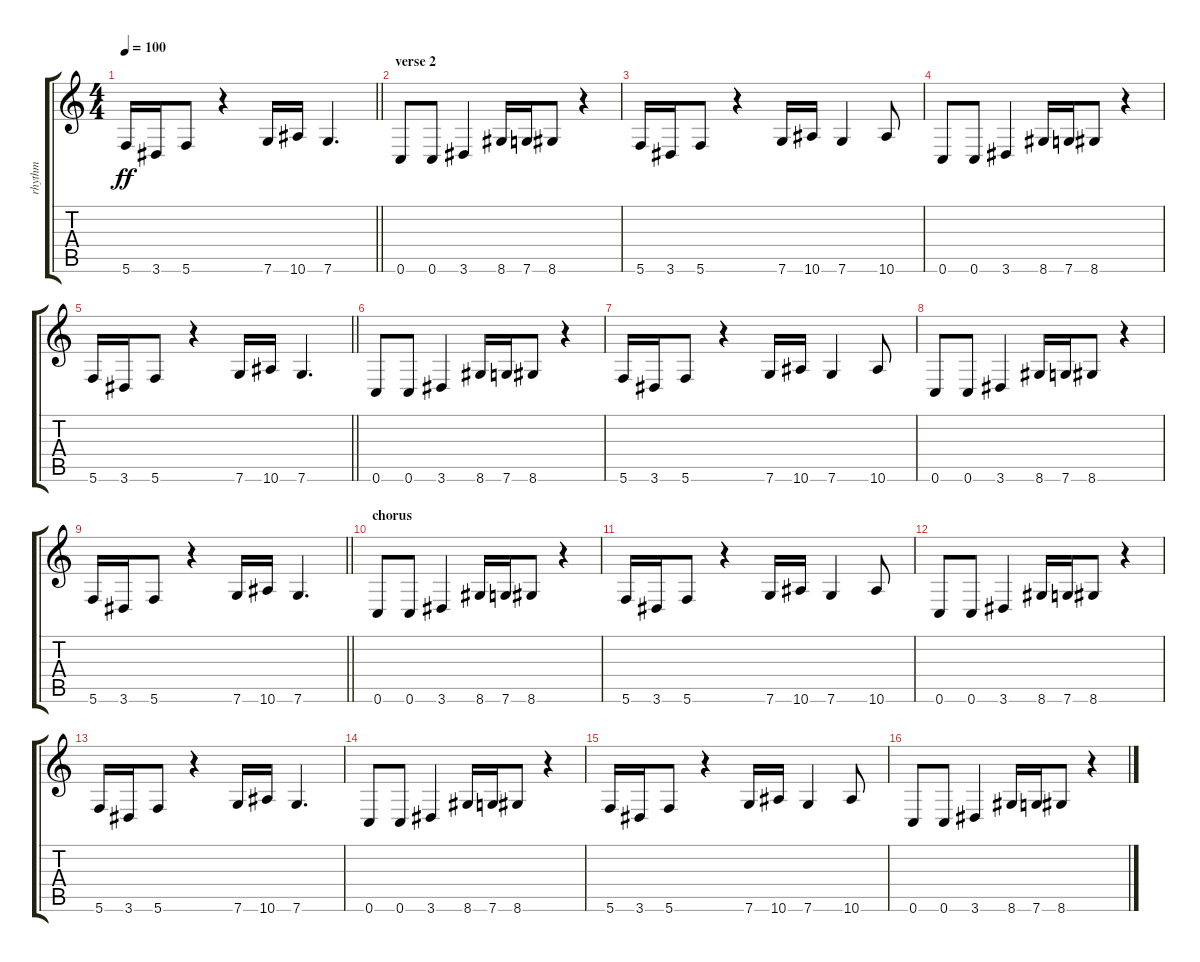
\track ("rhythm" "rhythm") {instrument overdrivenguitar}
\staff {score tabs}
\tuning (D4 A3 F3 C3 G2 C2) {hide}
\ts (4 4)
\tempo 100
\clef g2
\barLineRight lightlight
\ks c
5.6.16{dy ff} 3.6.16 5.6.8 r.4 7.6.16 10.6.16 7.6.4{d} |
\section ("" "verse 2")
0.6.8 0.6.8 3.6.4 8.6.16 7.6.16 8.6.8 r.4 |
5.6.16 3.6.16 5.6.8 r.4 7.6.16 10.6.16 7.6.4 10.6.8 |
0.6.8 0.6.8 3.6.4 8.6.16 7.6.16 8.6.8 r.4 |
\barLineRight lightlight
5.6.16 3.6.16 5.6.8 r.4 7.6.16 10.6.16 7.6.4{d} |
0.6.8 0.6.8 3.6.4 8.6.16 7.6.16 8.6.8 r.4 |
5.6.16 3.6.16 5.6.8 r.4 7.6.16 10.6.16 7.6.4 10.6.8 |
0.6.8 0.6.8 3.6.4 8.6.16 7.6.16 8.6.8 r.4 |
\barLineRight lightlight
5.6.16 3.6.16 5.6.8 r.4 7.6.16 10.6.16 7.6.4{d} |
\section ("" "chorus")
0.6.8 0.6.8 3.6.4 8.6.16 7.6.16 8.6.8 r.4 |
5.6.16 3.6.16 5.6.8 r.4 7.6.16 10.6.16 7.6.4 10.6.8 |
0.6.8 0.6.8 3.6.4 8.6.16 7.6.16 8.6.8 r.4 |
5.6.16 3.6.16 5.6.8 r.4 7.6.16 10.6.16 7.6.4{d} |
0.6.8 0.6.8 3.6.4 8.6.16 7.6.16 8.6.8 r.4 |
5.6.16 3.6.16 5.6.8 r.4 7.6.16 10.6.16 7.6.4 10.6.8 |
0.6.8 0.6.8 3.6.4 8.6.16 7.6.16 8.6.8 r.4
